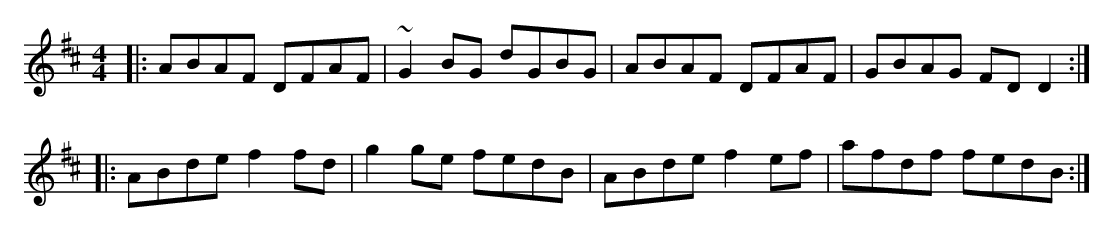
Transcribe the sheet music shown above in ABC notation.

X:1
M:4/4
K:D
|:ABAF DFAF|~G2 BG dGBG|ABAF DFAF|GBAG FD D2:|
|:ABde f2 fd|g2 ge fedB|ABde f2 ef|afdf fedB:|
